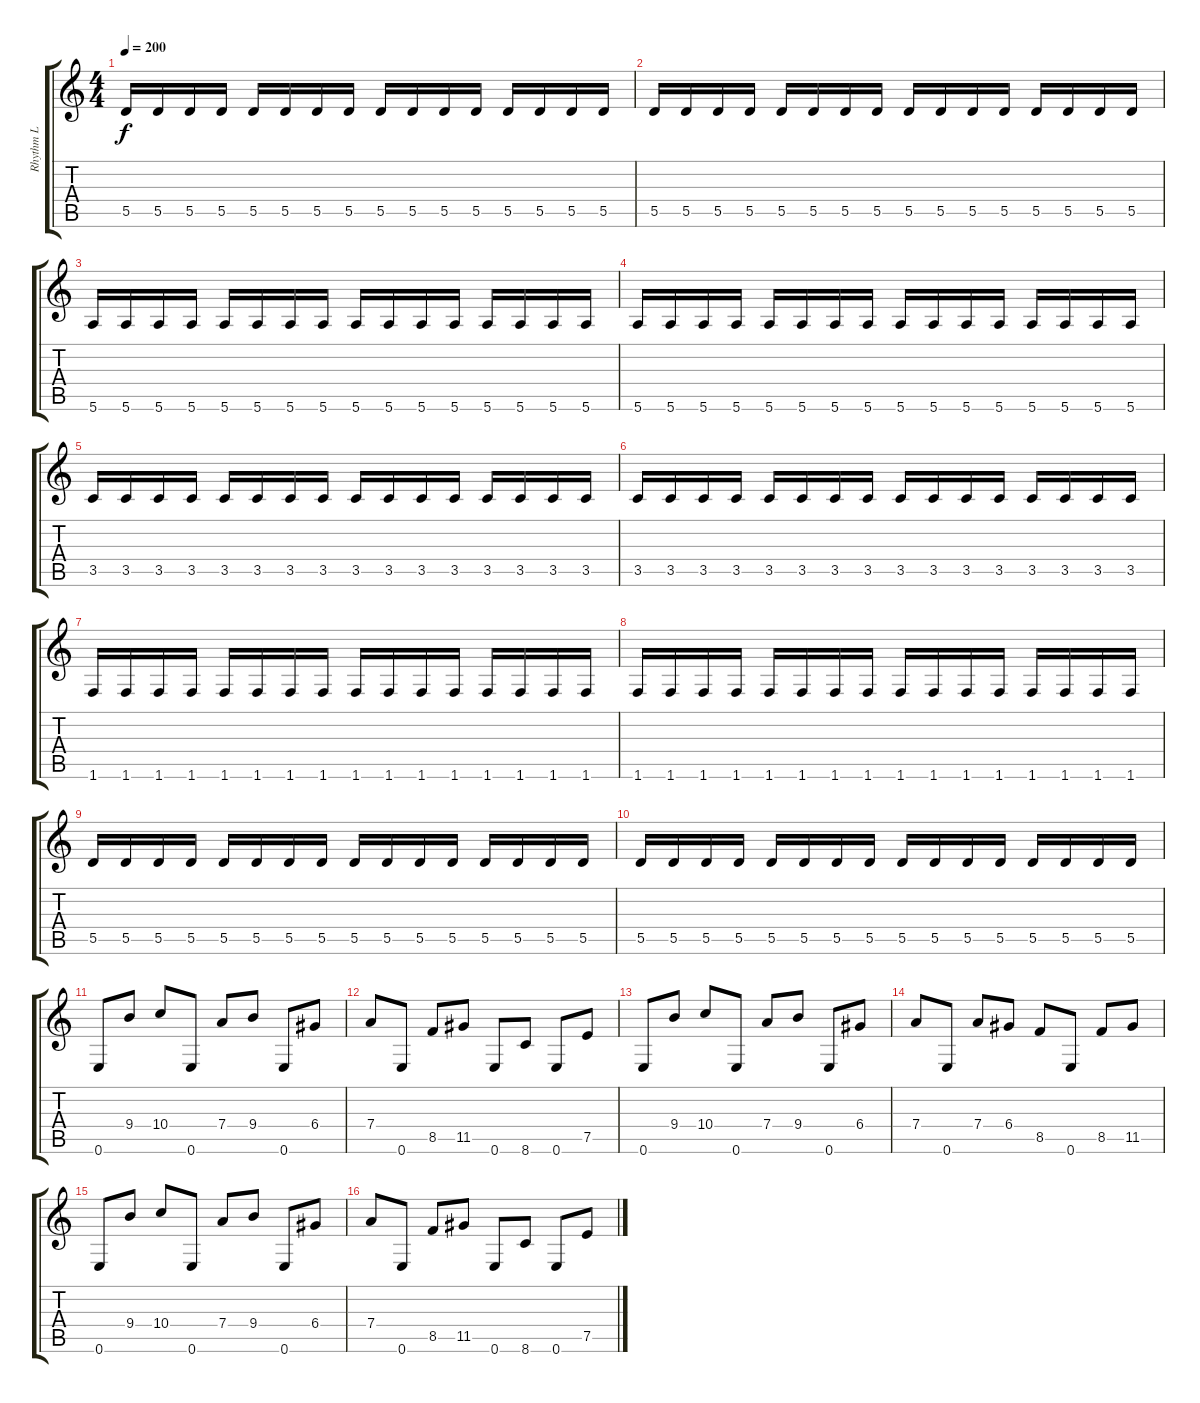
\track ("Rhythm L" "Rhythm L") {instrument distortionguitar}
\staff {score tabs}
\tuning (E4 B3 G3 D3 A2 E2) {hide}
\ts (4 4)
\tempo 200
\clef g2
\ks c
5.5.16{dy f} 5.5.16 5.5.16 5.5.16 5.5.16 5.5.16 5.5.16 5.5.16 5.5.16 5.5.16 5.5.16 5.5.16 5.5.16 5.5.16 5.5.16 5.5.16 |
5.5.16 5.5.16 5.5.16 5.5.16 5.5.16 5.5.16 5.5.16 5.5.16 5.5.16 5.5.16 5.5.16 5.5.16 5.5.16 5.5.16 5.5.16 5.5.16 |
5.6.16 5.6.16 5.6.16 5.6.16 5.6.16 5.6.16 5.6.16 5.6.16 5.6.16 5.6.16 5.6.16 5.6.16 5.6.16 5.6.16 5.6.16 5.6.16 |
5.6.16 5.6.16 5.6.16 5.6.16 5.6.16 5.6.16 5.6.16 5.6.16 5.6.16 5.6.16 5.6.16 5.6.16 5.6.16 5.6.16 5.6.16 5.6.16 |
3.5.16 3.5.16 3.5.16 3.5.16 3.5.16 3.5.16 3.5.16 3.5.16 3.5.16 3.5.16 3.5.16 3.5.16 3.5.16 3.5.16 3.5.16 3.5.16 |
3.5.16 3.5.16 3.5.16 3.5.16 3.5.16 3.5.16 3.5.16 3.5.16 3.5.16 3.5.16 3.5.16 3.5.16 3.5.16 3.5.16 3.5.16 3.5.16 |
1.6.16 1.6.16 1.6.16 1.6.16 1.6.16 1.6.16 1.6.16 1.6.16 1.6.16 1.6.16 1.6.16 1.6.16 1.6.16 1.6.16 1.6.16 1.6.16 |
1.6.16 1.6.16 1.6.16 1.6.16 1.6.16 1.6.16 1.6.16 1.6.16 1.6.16 1.6.16 1.6.16 1.6.16 1.6.16 1.6.16 1.6.16 1.6.16 |
5.5.16 5.5.16 5.5.16 5.5.16 5.5.16 5.5.16 5.5.16 5.5.16 5.5.16 5.5.16 5.5.16 5.5.16 5.5.16 5.5.16 5.5.16 5.5.16 |
5.5.16 5.5.16 5.5.16 5.5.16 5.5.16 5.5.16 5.5.16 5.5.16 5.5.16 5.5.16 5.5.16 5.5.16 5.5.16 5.5.16 5.5.16 5.5.16 |
0.6.8 9.4.8 10.4.8 0.6.8 7.4.8 9.4.8 0.6.8 6.4.8 |
7.4.8 0.6.8 8.5.8 11.5.8 0.6.8 8.6.8 0.6.8 7.5.8 |
0.6.8 9.4.8 10.4.8 0.6.8 7.4.8 9.4.8 0.6.8 6.4.8 |
7.4.8 0.6.8 7.4.8 6.4.8 8.5.8 0.6.8 8.5.8 11.5.8 |
0.6.8 9.4.8 10.4.8 0.6.8 7.4.8 9.4.8 0.6.8 6.4.8 |
7.4.8 0.6.8 8.5.8 11.5.8 0.6.8 8.6.8 0.6.8 7.5.8
